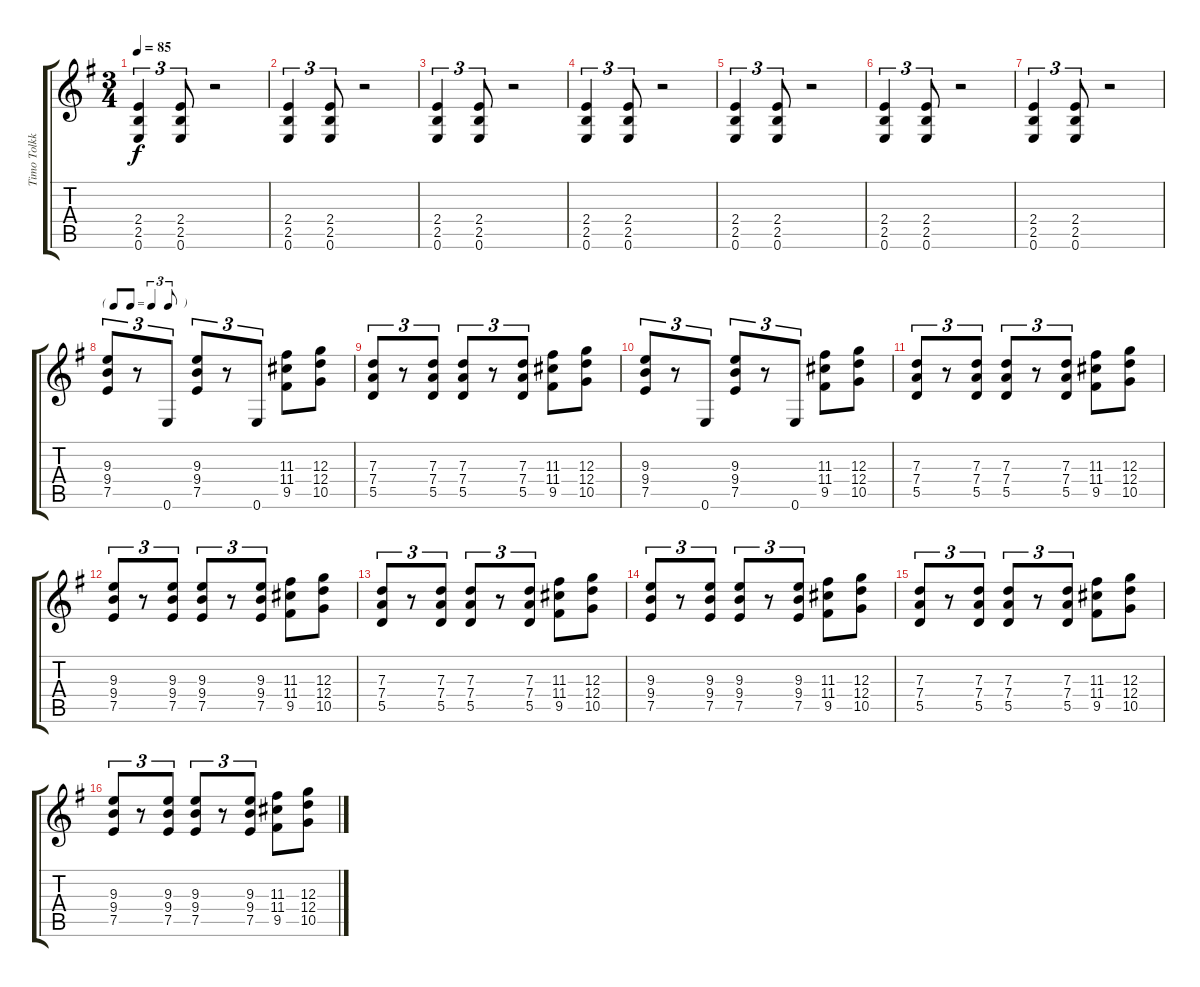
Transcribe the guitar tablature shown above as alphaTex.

\track ("Timo Tolkki I" "Timo Tolkk") {instrument acousticguitarsteel}
\staff {score tabs}
\tuning (E4 B3 G3 D3 A2 E2) {hide}
\ts (3 4)
\tempo 85
\clef g2
\ks g
(2.4 2.5 0.6).4{tu (3 2) dy f instrument distortionguitar} (2.4 2.5 0.6).8{tu (3 2)} r.2 |
(2.4 2.5 0.6).4{tu (3 2) instrument distortionguitar} (2.4 2.5 0.6).8{tu (3 2)} r.2 |
(2.4 2.5 0.6).4{tu (3 2) instrument distortionguitar} (2.4 2.5 0.6).8{tu (3 2)} r.2 |
(2.4 2.5 0.6).4{tu (3 2) instrument distortionguitar} (2.4 2.5 0.6).8{tu (3 2)} r.2 |
(2.4 2.5 0.6).4{tu (3 2) instrument distortionguitar} (2.4 2.5 0.6).8{tu (3 2)} r.2 |
(2.4 2.5 0.6).4{tu (3 2) instrument distortionguitar} (2.4 2.5 0.6).8{tu (3 2)} r.2 |
(2.4 2.5 0.6).4{tu (3 2) instrument distortionguitar} (2.4 2.5 0.6).8{tu (3 2)} r.2 |
\tf triplet8th
(9.3 9.4 7.5).8{tu (3 2)} r.8{tu (3 2)} 0.6.8{tu (3 2)} (9.3 9.4 7.5).8{tu (3 2)} r.8{tu (3 2)} 0.6.8{tu (3 2)} (11.3 11.4 9.5).8 (12.3 12.4 10.5).8 |
(7.3 7.4 5.5).8{tu (3 2)} r.8{tu (3 2)} (7.3 7.4 5.5).8{tu (3 2)} (7.3 7.4 5.5).8{tu (3 2)} r.8{tu (3 2)} (7.3 7.4 5.5).8{tu (3 2)} (11.3 11.4 9.5).8 (12.3 12.4 10.5).8 |
(9.3 9.4 7.5).8{tu (3 2)} r.8{tu (3 2)} 0.6.8{tu (3 2)} (9.3 9.4 7.5).8{tu (3 2)} r.8{tu (3 2)} 0.6.8{tu (3 2)} (11.3 11.4 9.5).8 (12.3 12.4 10.5).8 |
(7.3 7.4 5.5).8{tu (3 2)} r.8{tu (3 2)} (7.3 7.4 5.5).8{tu (3 2)} (7.3 7.4 5.5).8{tu (3 2)} r.8{tu (3 2)} (7.3 7.4 5.5).8{tu (3 2)} (11.3 11.4 9.5).8 (12.3 12.4 10.5).8 |
(9.3 9.4 7.5).8{tu (3 2)} r.8{tu (3 2)} (9.3 9.4 7.5).8{tu (3 2)} (9.3 9.4 7.5).8{tu (3 2)} r.8{tu (3 2)} (9.3 9.4 7.5).8{tu (3 2)} (11.3 11.4 9.5).8 (12.3 12.4 10.5).8 |
(7.3 7.4 5.5).8{tu (3 2)} r.8{tu (3 2)} (7.3 7.4 5.5).8{tu (3 2)} (7.3 7.4 5.5).8{tu (3 2)} r.8{tu (3 2)} (7.3 7.4 5.5).8{tu (3 2)} (11.3 11.4 9.5).8 (12.3 12.4 10.5).8 |
(9.3 9.4 7.5).8{tu (3 2)} r.8{tu (3 2)} (9.3 9.4 7.5).8{tu (3 2)} (9.3 9.4 7.5).8{tu (3 2)} r.8{tu (3 2)} (9.3 9.4 7.5).8{tu (3 2)} (11.3 11.4 9.5).8 (12.3 12.4 10.5).8 |
(7.3 7.4 5.5).8{tu (3 2)} r.8{tu (3 2)} (7.3 7.4 5.5).8{tu (3 2)} (7.3 7.4 5.5).8{tu (3 2)} r.8{tu (3 2)} (7.3 7.4 5.5).8{tu (3 2)} (11.3 11.4 9.5).8 (12.3 12.4 10.5).8 |
(9.3 9.4 7.5).8{tu (3 2)} r.8{tu (3 2)} (9.3 9.4 7.5).8{tu (3 2)} (9.3 9.4 7.5).8{tu (3 2)} r.8{tu (3 2)} (9.3 9.4 7.5).8{tu (3 2)} (11.3 11.4 9.5).8 (12.3 12.4 10.5).8
